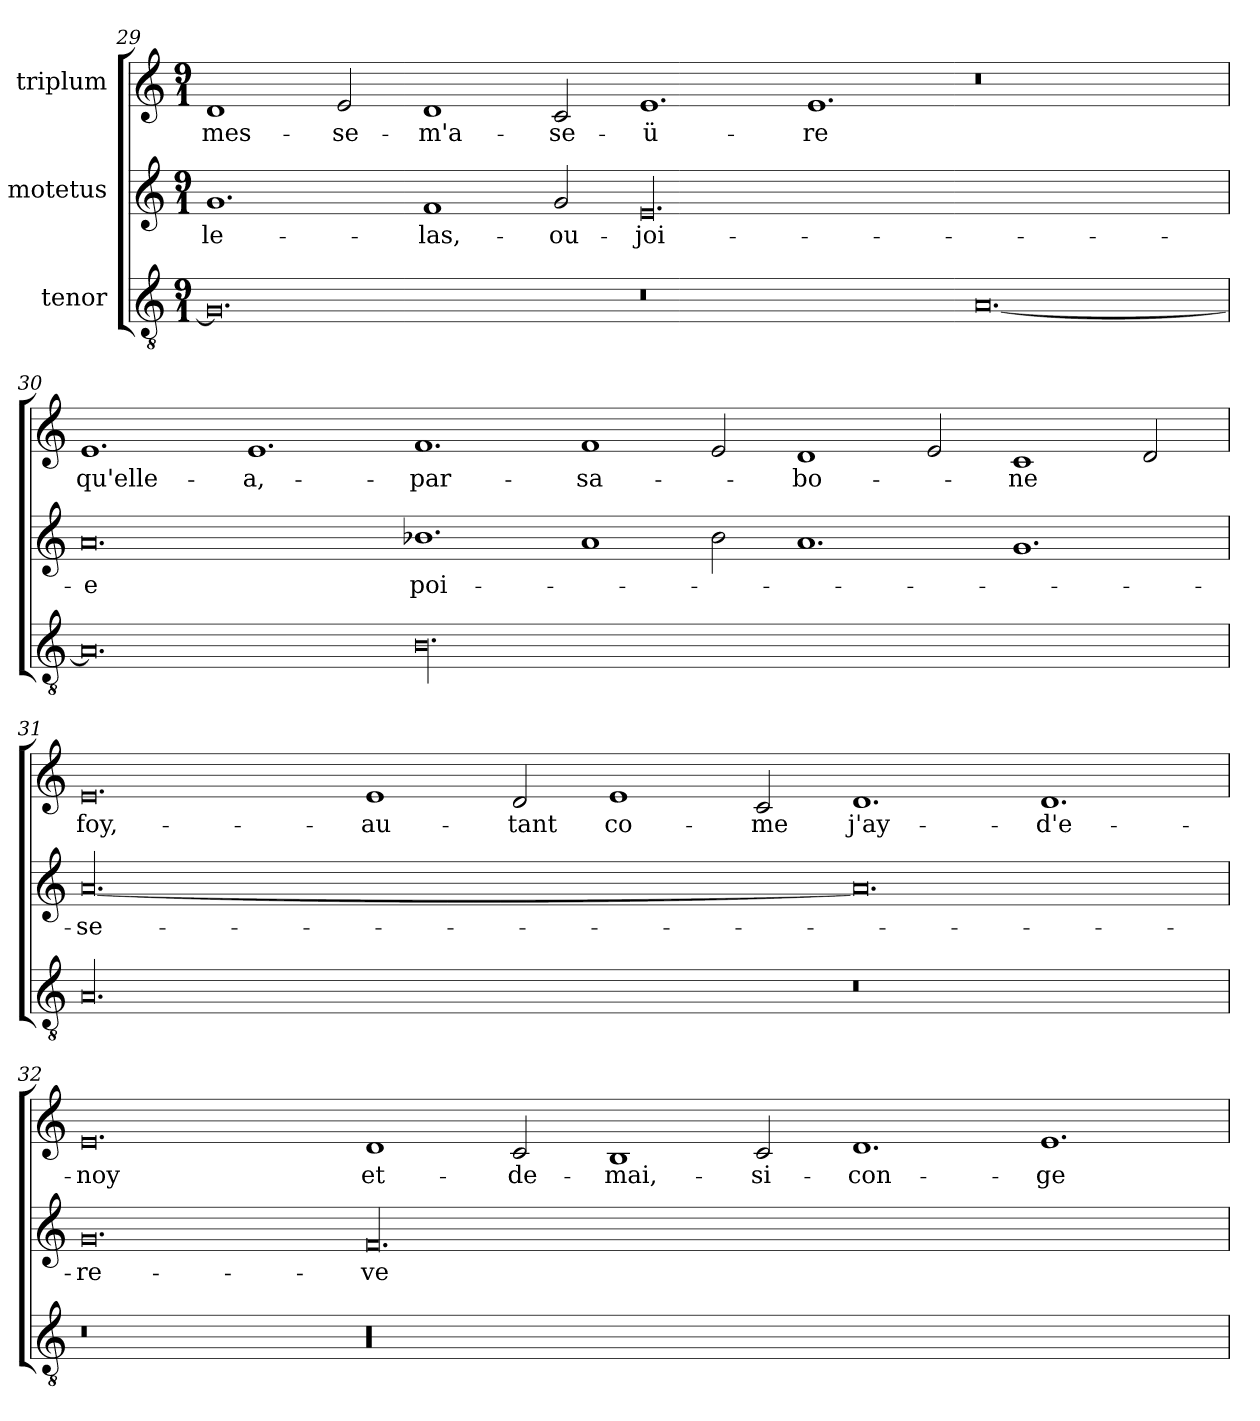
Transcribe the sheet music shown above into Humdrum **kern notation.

**kern	**kern	**text	**kern	**text
*part3	*part2	*part2	*part1	*part1
*staff3	*staff2	*staff2	*staff1	*staff1
*I"tenor	*I"motetus	*	*I"triplum	*
*clefGv2	*clefG2	*	*clefG2	*
*k[]	*k[]	*	*k[]	*
*C:	*C:	*	*C:	*
*M9/1	*M9/1	*	*M9/1	*
=29	=29	=29	=29	=29
0.G/]	1.g/	le-	1d/	mes-
.	.	.	2e/	se-
.	1f/	las,-	1d/	m'a-
.	2g/	ou-	2c/	-se-
0.r	00.e/	joi-	1.e/	-ü-
.	.	.	1.e/	-re
[0.A/	.	.	0.r	.
=30	=30	=30	=30	=30
0.A/]	0.a/	-e	1.e/	qu'elle-
.	.	.	1.e/	a,-
00.B\	1.b-X\	poi-	1.f/	par-
.	1a/	.	1f/	sa-
.	2b-\	.	2e/	.
.	1.a/	.	1d/	bo-
.	.	.	2e/	.
.	1.g/	.	1c/	-ne
.	.	.	2d/	.
=31	=31	=31	=31	=31
00.A/	[00.a/	se-	0.e/	foy,-
.	.	.	1e/	au-
.	.	.	2d/	-tant
.	.	.	1e/	co-
.	.	.	2c/	-me
0.r	0.a/]	.	1.d/	j'ay-
.	.	.	1.d/	d'e-
=32	=32	=32	=32	=32
0.r	0.g/	re-	0.e/	-noy
00.r	00.f/	-ve-	1d/	et-
.	.	.	2c/	de-
.	.	.	1B/	mai,-
.	.	.	2c/	si-
.	.	.	1.d/	con-
.	.	.	1.e/	ge-
=	=	=	=	=
*-	*-	*-	*-	*-
